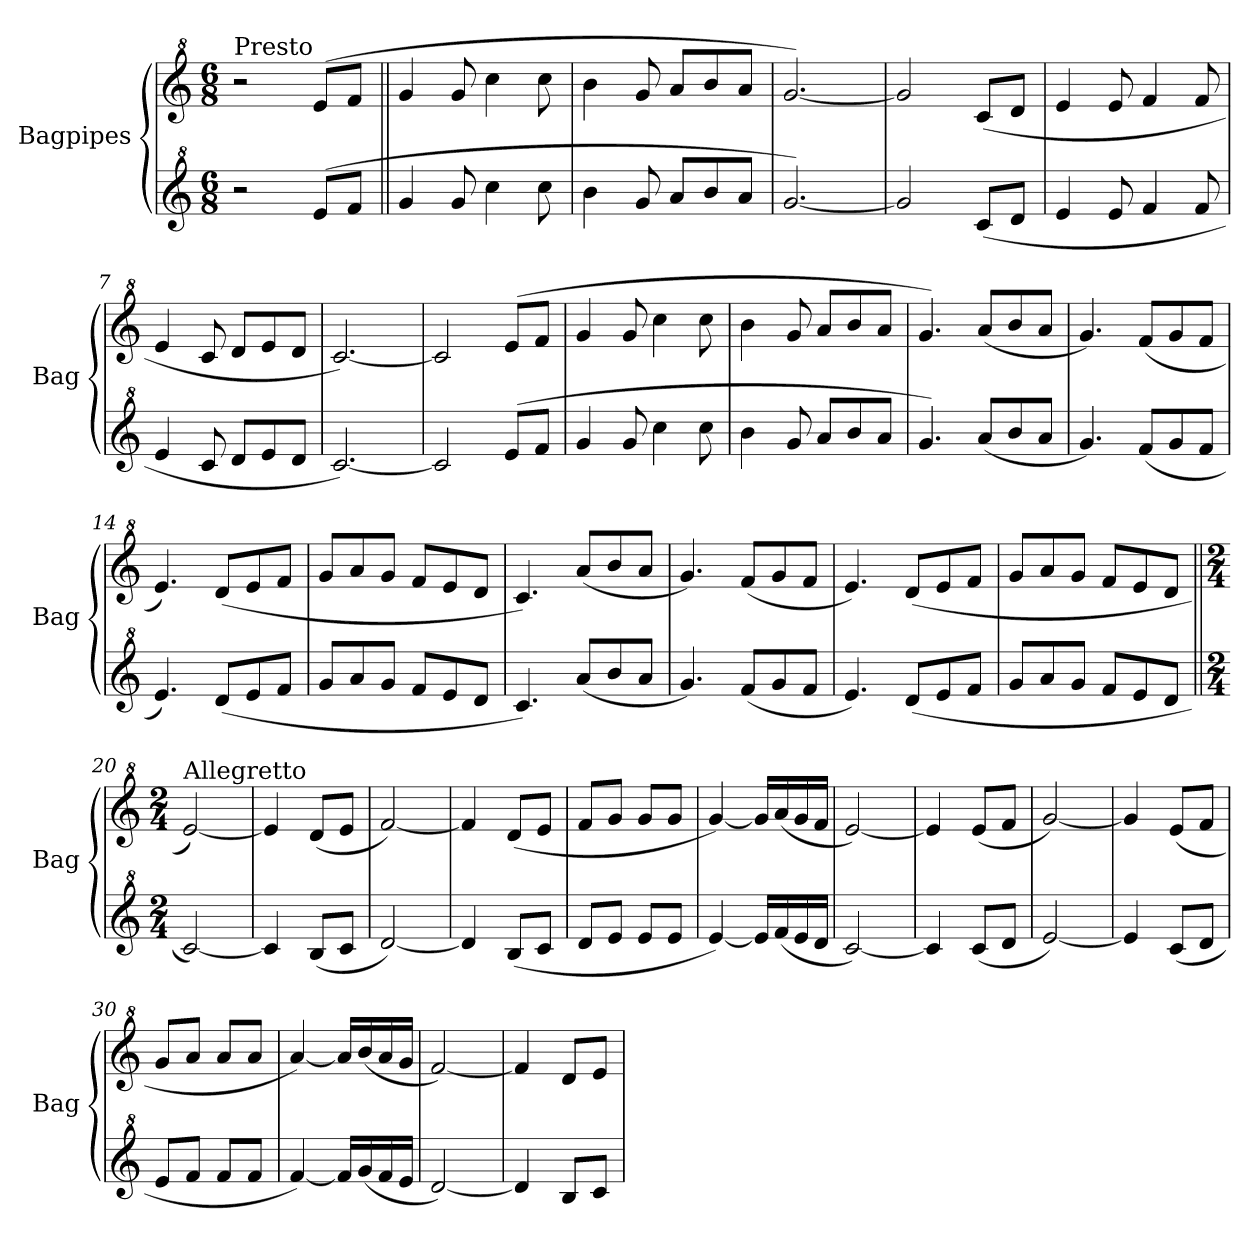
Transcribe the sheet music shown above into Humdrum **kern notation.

**kern	**kern
*part2	*part1
*staff2	*staff1
*I"Bagpipes	*I"Bagpipes
*I'Bag	*I'Bag
*clefG^2	*clefG^2
*ITrd1c2	*ITrd1c2
*k[b-e-]	*k[b-e-]
*B-:	*B-:
*M6/8	*M6/8
=1	=1
!	!LO:TX:a:t=Presto
2r	2r
(8dd/L	(8dd/L
8ee-/J	8ee-/J
=2||	=2||
4ff/	4ff/
8ff/	8ff/
4bb-\	4bb-\
8bb-\	8bb-\
=3	=3
4aa\	4aa\
8ff/	8ff/
8gg/L	8gg/L
8aa/	8aa/
8gg/J	8gg/J
=4	=4
[2.ff/)	[2.ff/)
=5	=5
2ff/]	2ff/]
(8b-/L	(8b-/L
8cc/J	8cc/J
=6	=6
4dd/	4dd/
8dd/	8dd/
4ee-/	4ee-/
8ee-/	8ee-/
=7	=7
4dd/	4dd/
8b-/	8b-/
8cc/L	8cc/L
8dd/	8dd/
8cc/J	8cc/J
=8	=8
[2.b-/)	[2.b-/)
=9	=9
2b-/]	2b-/]
(8dd/L	(8dd/L
8ee-/J	8ee-/J
=10	=10
4ff/	4ff/
8ff/	8ff/
4bb-\	4bb-\
8bb-\	8bb-\
!!LO:LB:g=z
=11	=11
4aa\	4aa\
8ff/	8ff/
8gg/L	8gg/L
8aa/	8aa/
8gg/J	8gg/J
=12	=12
4.ff/)	4.ff/)
(8gg/L	(8gg/L
8aa/	8aa/
8gg/J	8gg/J
=13	=13
4.ff/)	4.ff/)
(8ee-/L	(8ee-/L
8ff/	8ff/
8ee-/J	8ee-/J
=14	=14
4.dd/)	4.dd/)
(8cc/L	(8cc/L
8dd/	8dd/
8ee-/J	8ee-/J
=15	=15
8ff/L	8ff/L
8gg/	8gg/
8ff/J	8ff/J
8ee-/L	8ee-/L
8dd/	8dd/
8cc/J	8cc/J
=16	=16
4.b-/)	4.b-/)
(8gg/L	(8gg/L
8aa/	8aa/
8gg/J	8gg/J
=17	=17
4.ff/)	4.ff/)
(8ee-/L	(8ee-/L
8ff/	8ff/
8ee-/J	8ee-/J
=18	=18
4.dd/)	4.dd/)
(8cc/L	(8cc/L
8dd/	8dd/
8ee-/J	8ee-/J
=19	=19
8ff/L	8ff/L
8gg/	8gg/
8ff/J	8ff/J
8ee-/L	8ee-/L
8dd/	8dd/
8cc/J	8cc/J
!!LO:LB:g=z
=20||	=20||
*M2/4	*M2/4
!	!LO:TX:a:t=Allegretto
[2b-/)	[2dd/)
=21	=21
4b-/]	4dd/]
(8a/L	(8cc/L
8b-/J	8dd/J
=22	=22
[2cc/)	[2ee-/)
=23	=23
4cc/]	4ee-/]
(8a/L	(8cc/L
8b-/J	8dd/J
=24	=24
8cc/L	8ee-/L
8dd/J	8ff/J
8dd/L	8ff/L
8dd/J	8ff/J
=25	=25
[4dd/)	[4ff/)
16dd/LL]	16ff/LL]
(16ee-/	(16gg/
16dd/	16ff/
16cc/JJ	16ee-/JJ
=26	=26
[2b-/)	[2dd/)
=27	=27
4b-/]	4dd/]
(8b-/L	(8dd/L
8cc/J	8ee-/J
=28	=28
[2dd/)	[2ff/)
=29	=29
4dd/]	4ff/]
(8b-/L	(8dd/L
8cc/J	8ee-/J
=30	=30
8dd/L	8ff/L
8ee-/J	8gg/J
8ee-/L	8gg/L
8ee-/J	8gg/J
=31	=31
[4ee-/)	[4gg/)
16ee-/LL]	16gg/LL]
(16ff/	(16aa/
16ee-/	16gg/
16dd/JJ	16ff/JJ
=32	=32
[2cc/)	[2ee-/)
!!LO:LB:g=z
=33	=33
4cc/]	4ee-/]
8a/L	8cc/L
8b-/J	8dd/J
=	=
*-	*-
